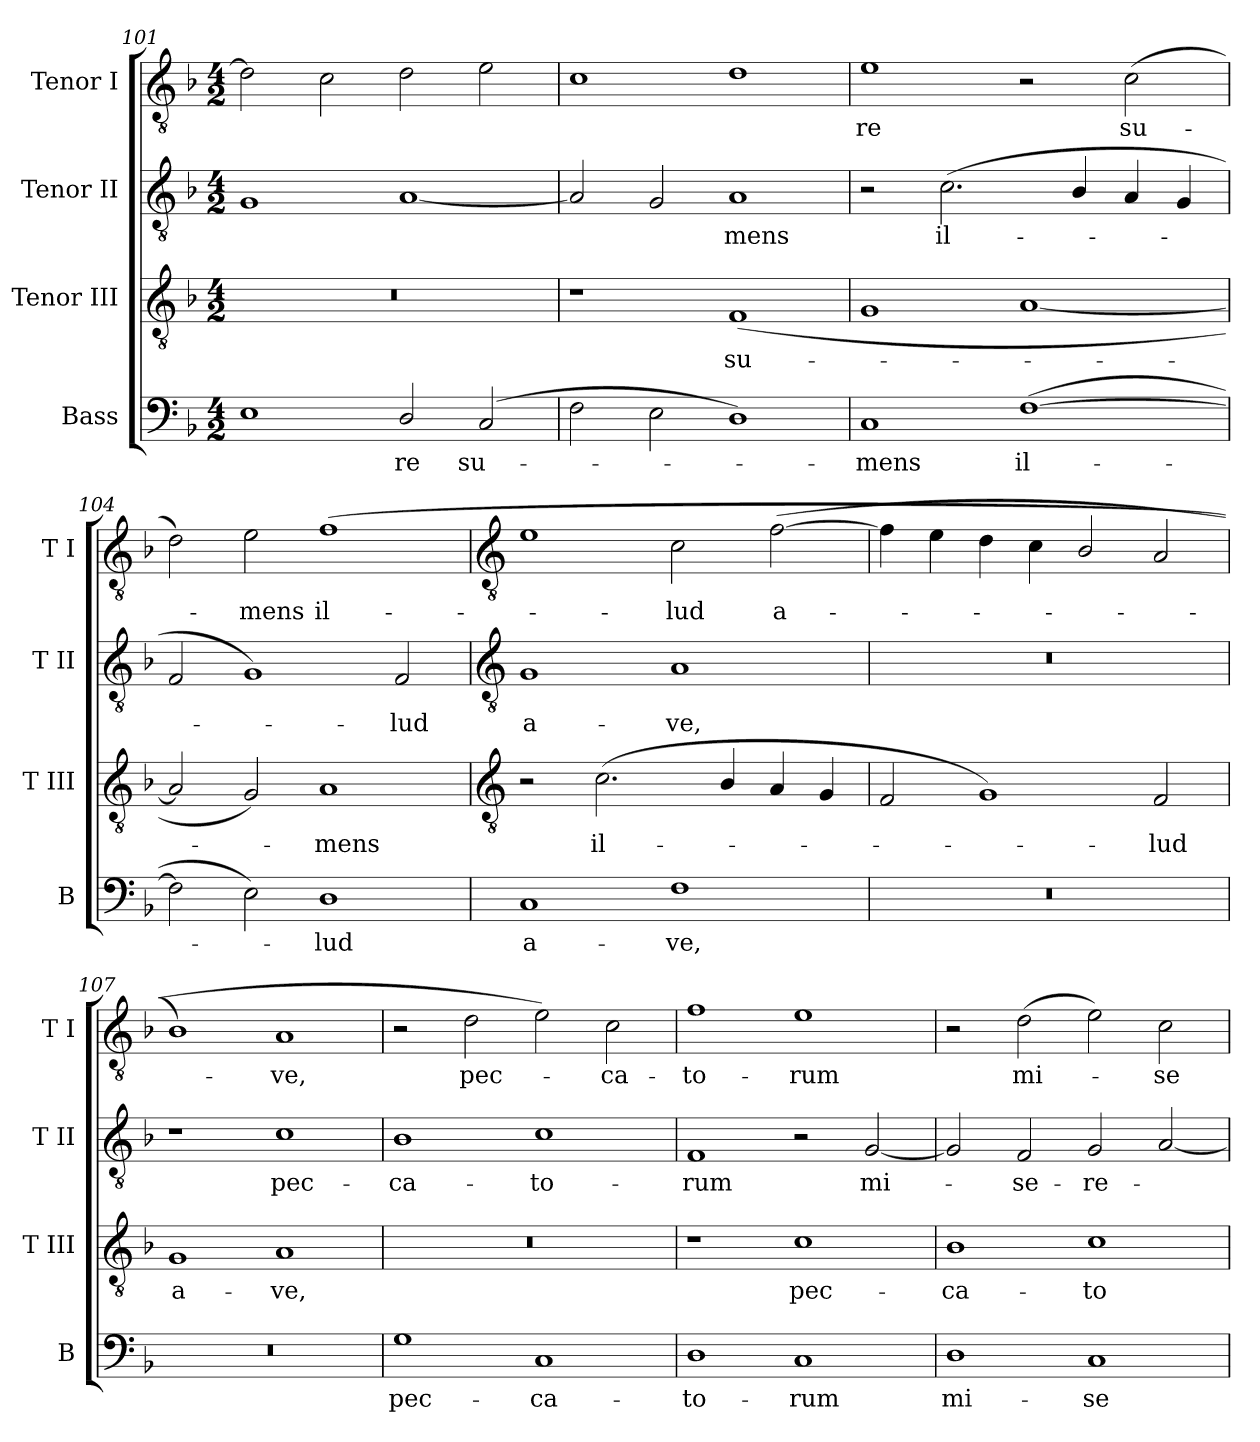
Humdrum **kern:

**kern	**text	**kern	**text	**kern	**text	**kern	**text
*part4	*part4	*part3	*part3	*part2	*part2	*part1	*part1
*staff4	*staff4	*staff3	*staff3	*staff2	*staff2	*staff1	*staff1
*I"Bass	*	*I"Tenor III	*	*I"Tenor II	*	*I"Tenor I	*
*I'B	*	*I'T III	*	*I'T II	*	*I'T I	*
*clefF4	*	*clefGv2	*	*clefGv2	*	*clefGv2	*
*k[b-]	*	*k[b-]	*	*k[b-]	*	*k[b-]	*
*F:	*	*F:	*	*F:	*	*F:	*
*M4/2	*	*M4/2	*	*M4/2	*	*M4/2	*
=101	=101	=101	=101	=101	=101	=101	=101
1E	.	0r	.	1G	.	2d]	.
.	.	.	.	.	.	2c	.
!	!LO:LY:b	!	!	!	!	!	!
2D/	re	.	.	[1A	.	2d	.
!	!LO:LY:b	!	!	!	!	!	!
(>2C	su-	.	.	.	.	2e	.
=102	=102	=102	=102	=102	=102	=102	=102
2F	.	1r	.	2A]	.	1c	.
2E	.	.	.	2G	.	.	.
!	!	!	!LO:LY:b	!	!LO:LY:b	!	!
1D)	.	(<1F	su-	1A	mens	1d	.
=103	=103	=103	=103	=103	=103	=103	=103
!	!LO:LY:b	!	!	!	!	!	!LO:LY:b
1C	mens	1G	.	2r	.	1e	re
!	!	!	!	!	!LO:LY:b	!	!
.	.	.	.	(<2.c	il-	.	.
!	!LO:LY:b	!	!	!	!	!	!
(>[1F	il-	[1A	.	.	.	2r	.
.	.	.	.	4B-/	.	.	.
!	!	!	!	!	!	!	!LO:LY:b
.	.	.	.	4A	.	(>2c	su-
.	.	.	.	4G	.	.	.
=104	=104	=104	=104	=104	=104	=104	=104
2F]	.	2A]	.	2F	.	2d)	.
!	!	!	!	!	!	!	!LO:LY:b
2E)	.	2G)	.	1G)	.	2e	mens
!	!LO:LY:b	!	!LO:LY:b	!	!	!	!LO:LY:b
1D	lud	1A	mens	.	.	(>1f	il-
!	!	!	!	!	!LO:LY:b	!	!
.	.	.	.	2F	lud	.	.
!!LO:LB:g=z
=105	=105	=105	=105	=105	=105	=105	=105
*	*	*clefGv2	*	*clefGv2	*	*clefGv2	*
!	!LO:LY:b	!	!	!	!LO:LY:b	!	!
1C	a-	2r	.	1G	a-	1e	.
!	!	!	!LO:LY:b	!	!	!	!
.	.	(<2.c	il-	.	.	.	.
!	!LO:LY:b	!	!	!	!LO:LY:b	!	!LO:LY:b
1F	-ve,	.	.	1A	-ve,	2c	lud
.	.	4B-/	.	.	.	.	.
!	!	!	!	!	!	!	!LO:LY:b
.	.	4A	.	.	.	(>[2f	a-
.	.	4G	.	.	.	.	.
=106	=106	=106	=106	=106	=106	=106	=106
0r	.	2F	.	0r	.	4f]	.
.	.	.	.	.	.	4e	.
.	.	1G)	.	.	.	4d	.
.	.	.	.	.	.	4c	.
.	.	.	.	.	.	2B-/	.
!	!	!	!LO:LY:b	!	!	!	!
.	.	2F	lud	.	.	2A	.
=107	=107	=107	=107	=107	=107	=107	=107
!	!	!	!LO:LY:b	!	!	!	!
0r	.	1G	a-	1r	.	1B-)	.
!	!	!	!LO:LY:b	!	!LO:LY:b	!	!LO:LY:b
.	.	1A	-ve,	1c	pec-	1A	ve,
=108	=108	=108	=108	=108	=108	=108	=108
!	!LO:LY:b	!	!	!	!LO:LY:b	!	!
1G	pec-	0r	.	1B-	-ca-	2r	.
!	!	!	!	!	!	!	!LO:LY:b
.	.	.	.	.	.	2d	pec-
!	!LO:LY:b	!	!	!	!LO:LY:b	!	!
1C	-ca-	.	.	1c	-to-	2e)	.
!	!	!	!	!	!	!	!LO:LY:b
.	.	.	.	.	.	2c	ca-
=109	=109	=109	=109	=109	=109	=109	=109
!	!LO:LY:b	!	!	!	!LO:LY:b	!	!LO:LY:b
1D	-to-	1r	.	1F	-rum	1f	-to-
!	!LO:LY:b	!	!LO:LY:b	!	!	!	!LO:LY:b
1C	-rum	1c	pec-	2r	.	1e	-rum
!	!	!	!	!	!LO:LY:b	!	!
.	.	.	.	[2G	mi-	.	.
=110	=110	=110	=110	=110	=110	=110	=110
!	!LO:LY:b	!	!LO:LY:b	!	!	!	!
1D	mi-	1B-	-ca-	2G]	.	2r	.
!	!	!	!	!	!LO:LY:b	!	!LO:LY:b
.	.	.	.	2F	se-	(>2d	mi-
!	!LO:LY:b	!	!LO:LY:b	!	!LO:LY:b	!	!
1C	-se-	1c	-to-	2G	-re-	2e)	.
!	!	!	!	!	!	!	!LO:LY:b
.	.	.	.	[2A	.	2c	se-
=	=	=	=	=	=	=	=
*-	*-	*-	*-	*-	*-	*-	*-
